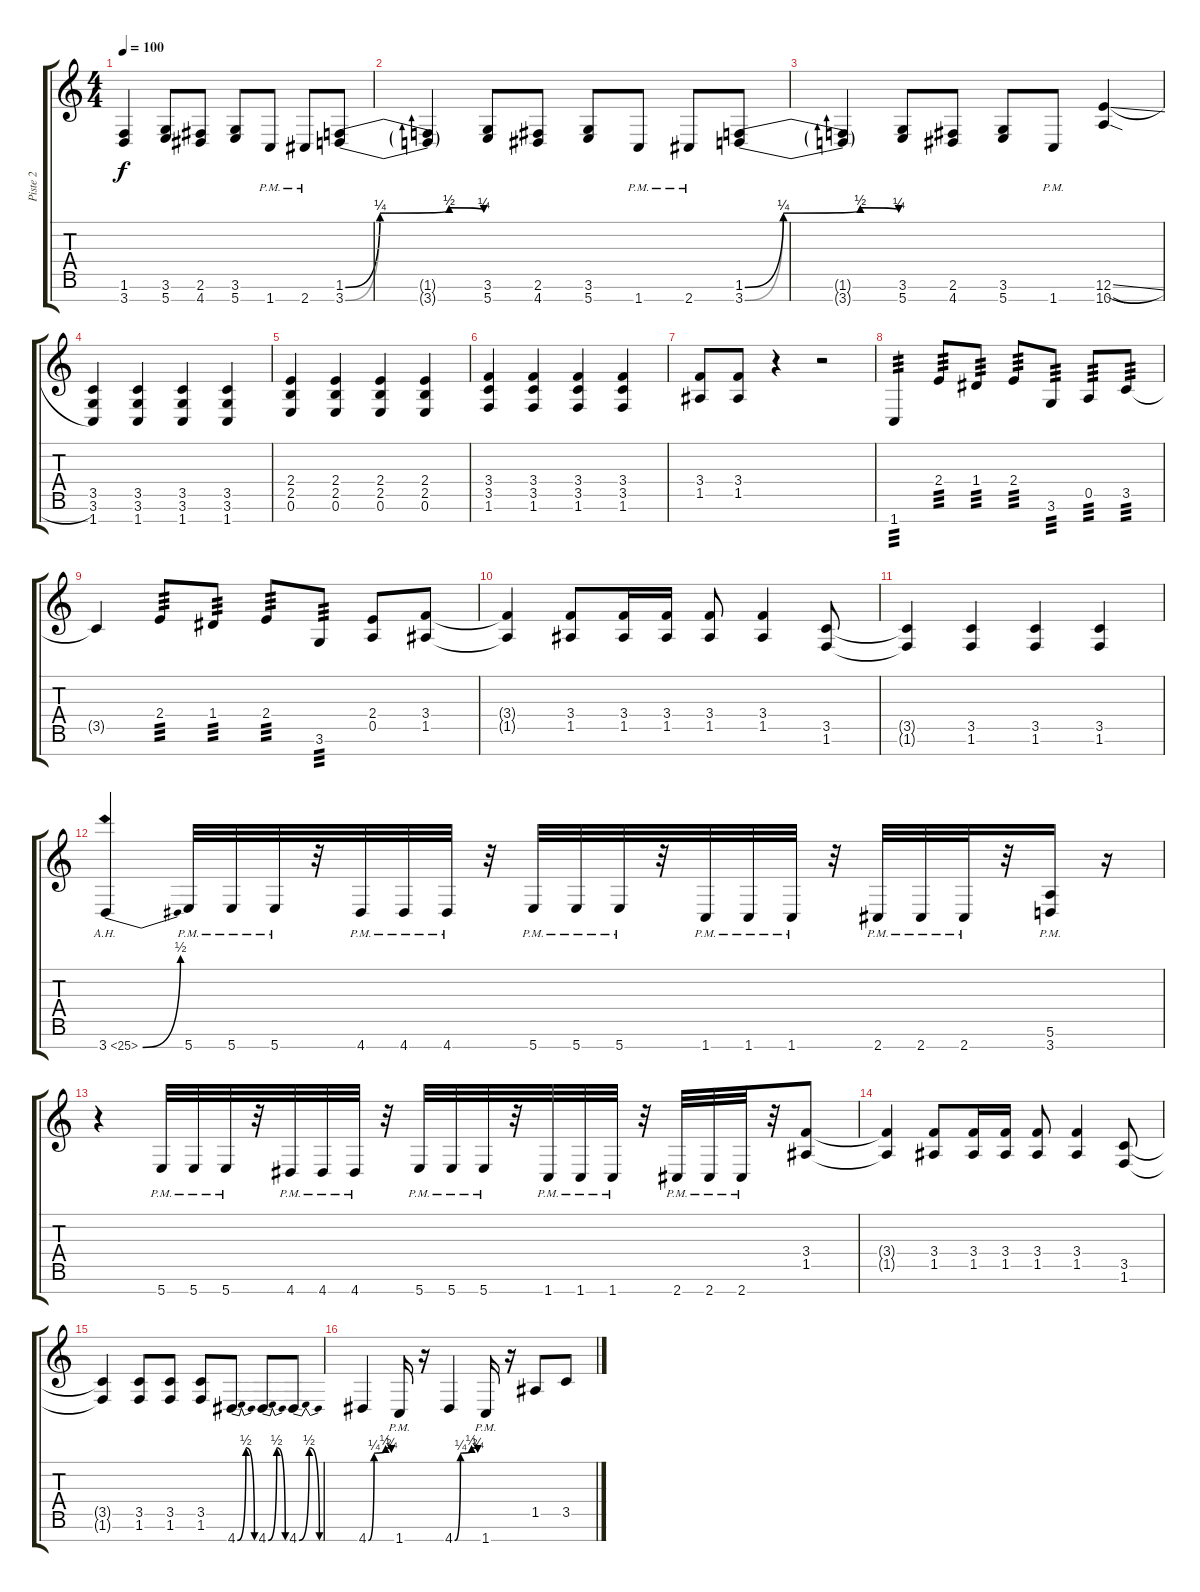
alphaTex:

\track ("Piste 2" "Piste 2") {instrument distortionguitar}
\staff {score tabs}
\tuning (E4 B3 G3 D3 A2 E2 B1) {hide}
\ts (4 4)
\tempo 100
\clef g2
\ks c
(1.6{t} 3.7{t}).4{dy f} (3.6 5.7).8 (2.6 4.7).8 (3.6 5.7).8 1.7{pm}.8 2.7{pm}.8 (1.6{be (custom 0 0 15 1 45 2 60 1)} 3.7{be (custom 0 0 15 1 45 2 60 1)}).8 |
(1.6{t} 3.7{t}).4 (3.6 5.7).8 (2.6 4.7).8 (3.6 5.7).8 1.7{pm}.8 2.7{pm}.8 (1.6{be (custom 0 0 15 1 45 2 60 1)} 3.7{be (custom 0 0 15 1 45 2 60 1)}).8 |
(1.6{t} 3.7{t}).4 (3.6 5.7).8 (2.6 4.7).8 (3.6 5.7).8 1.7{pm}.8 (12.6{sl} 10.7{sod}).4 |
(3.5 3.6 1.7).4 (3.5 3.6 1.7).4 (3.5 3.6 1.7).4 (3.5 3.6 1.7).4 |
(2.4 2.5 0.6).4 (2.4 2.5 0.6).4 (2.4 2.5 0.6).4 (2.4 2.5 0.6).4 |
(3.4 3.5 1.6).4 (3.4 3.5 1.6).4 (3.4 3.5 1.6).4 (3.4 3.5 1.6).4 |
(3.4 1.5).8 (3.4 1.5).8 r.4 r.2 |
1.7.4{tp 3} 2.4.8{tp 3} 1.4.8{tp 3} 2.4.8{tp 3} 3.6.8{tp 3} 0.5.8{tp 3} 3.5.8{tp 3} |
3.5{t}.4 2.4.8{tp 3} 1.4.8{tp 3} 2.4.8{tp 3} 3.6.8{tp 3} (2.4 0.5).8 (3.4 1.5).8 |
(3.4{t} 1.5{t}).4 (3.4 1.5).8 (3.4 1.5).16 (3.4 1.5).16 (3.4 1.5).8 (3.4 1.5).4 (3.5 1.6).8 |
(3.5{t} 1.6{t}).4 (3.5 1.6).4 (3.5 1.6).4 (3.5 1.6).4 |
3.7{be (bend 0 0 60 2) ah 22}.4 5.7{pm}.32 5.7{pm}.32 5.7{pm}.32 r.32 4.7{pm}.32 4.7{pm}.32 4.7{pm}.32 r.32 5.7{pm}.32 5.7{pm}.32 5.7{pm}.32 r.32 1.7{pm}.32 1.7{pm}.32 1.7{pm}.32 r.32 2.7{pm}.32 2.7{pm}.32 2.7{pm}.32 r.32 (5.6{pm} 3.7{pm}).16 r.16 |
r.4 5.7{pm}.32 5.7{pm}.32 5.7{pm}.32 r.32 4.7{pm}.32 4.7{pm}.32 4.7{pm}.32 r.32 5.7{pm}.32 5.7{pm}.32 5.7{pm}.32 r.32 1.7{pm}.32 1.7{pm}.32 1.7{pm}.32 r.32 2.7{pm}.32 2.7{pm}.32 2.7{pm}.32 r.32 (3.4 1.5).8 |
(3.4{t} 1.5{t}).4 (3.4 1.5).8 (3.4 1.5).16 (3.4 1.5).16 (3.4 1.5).8 (3.4 1.5).4 (3.5 1.6).8 |
(3.5{t} 1.6{t}).4 (3.5 1.6).8 (3.5 1.6).8 (3.5 1.6).8 4.7{be (bendrelease 0 0 30 2 30 2 60 0)}.8 4.7{be (bendrelease 0 0 30 2 30 2 60 0)}.8 4.7{be (bendrelease 0 0 30 2 30 2 60 0)}.8 |
4.7{be (custom 0 0 15 1 45 2 60 1)}.4 1.7{pm}.16 r.16 4.7{be (custom 0 0 15 1 44 2 60 1)}.4 1.7{pm}.16 r.16 1.5.8 3.5.8
